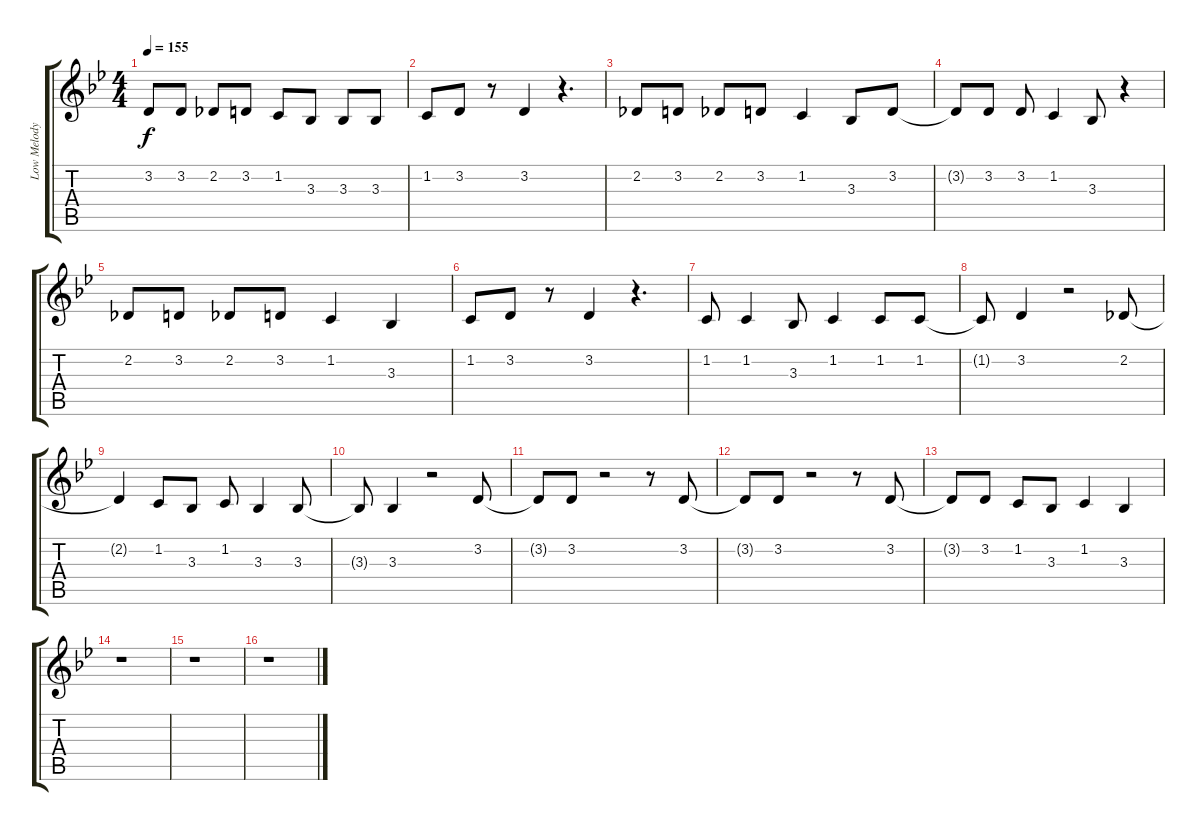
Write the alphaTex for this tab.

\track ("Low Melody (2nd)" "Low Melody") {instrument brasssection}
\staff {score tabs}
\tuning (E4 B3 G3 D3 A2 E2) {hide}
\ts (4 4)
\tempo 155
\clef g2
\ks bb
3.2.8{dy f} 3.2.8 2.2.8 3.2.8 1.2.8 3.3.8 3.3.8 3.3.8 |
1.2.8 3.2.8 r.8 3.2.4 r.4{d} |
2.2.8 3.2.8 2.2.8 3.2.8 1.2.4 3.3.8 3.2.8 |
3.2{t}.8 3.2.8 3.2.8 1.2.4 3.3.8 r.4 |
2.2.8 3.2.8 2.2.8 3.2.8 1.2.4 3.3.4 |
1.2.8 3.2.8 r.8 3.2.4 r.4{d} |
1.2.8 1.2.4 3.3.8 1.2.4 1.2.8 1.2.8 |
1.2{t}.8 3.2.4 r.2 2.2.8 |
2.2{t}.4 1.2.8 3.3.8 1.2.8 3.3.4 3.3.8 |
3.3{t}.8 3.3.4 r.2 3.2.8 |
3.2{t}.8 3.2.8 r.2 r.8 3.2.8 |
3.2{t}.8 3.2.8 r.2 r.8 3.2.8 |
3.2{t}.8 3.2.8 1.2.8 3.3.8 1.2.4 3.3.4 |
r.1 |
r.1 |
r.1
